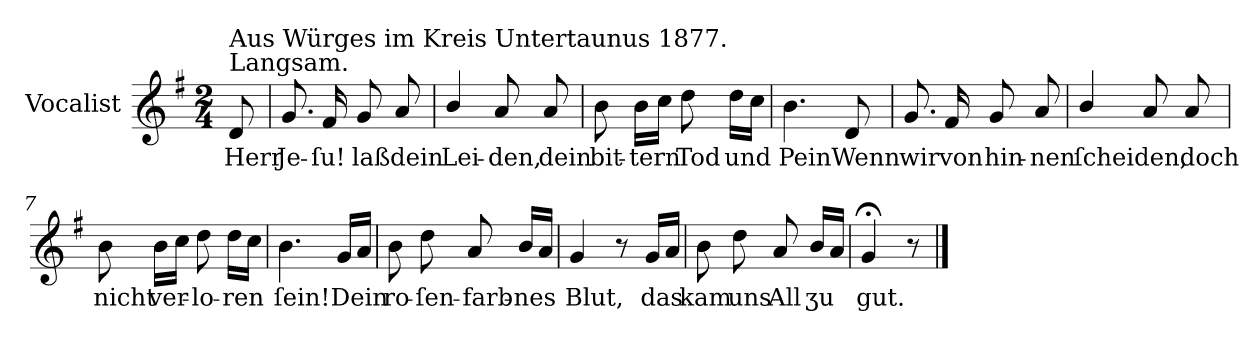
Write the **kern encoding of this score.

**kern	**text
*part1	*part1
*staff1	*staff1
*I"Vocalist	*
*k[f#]	*
*G:	*
*M2/4	*
=	=
!LO:TX:a:t=Langsam.	!
!LO:TX:a:t=Aus Würges im Kreis Untertaunus 1877.	!
8d	Herr
=1	=1
8.g	Je-
16f#	-ſu!
8g	laß
8a	dein
=2	=2
4b/	Lei-
8a	-den,
8a	dein
=3	=3
8b	bit-
16bLL	-tern
16ccJJ	.
8dd	Tod
16ddLL	und
16ccJJ	.
=4	=4
4.b	Pein
8d	Wenn
=5	=5
8.g	wir
16f#	von
8g	hin-
8a	-nen
=6	=6
4b/	ſcheiden,
8a	.
8a	doch
=7	=7
8b	nicht
16bLL	ver-
16ccJJ	.
8dd	-lo-
16ddLL	-ren
16ccJJ	.
=8	=8
4.b	ſein!
16gLL	Dein
16aJJ	.
=9	=9
8b	ro-
8dd	-ſen-
8a	-farb-
16bLL	-nes
16aJJ	.
=10	=10
4g	Blut,
8r	.
16gLL	das
16aJJ	.
=11	=11
8b	kam
8dd	uns
8a	All
16bLL	ʒu
16aJJ	.
=12	=12
4g;<	gut.
8r	.
==	==
*-	*-
